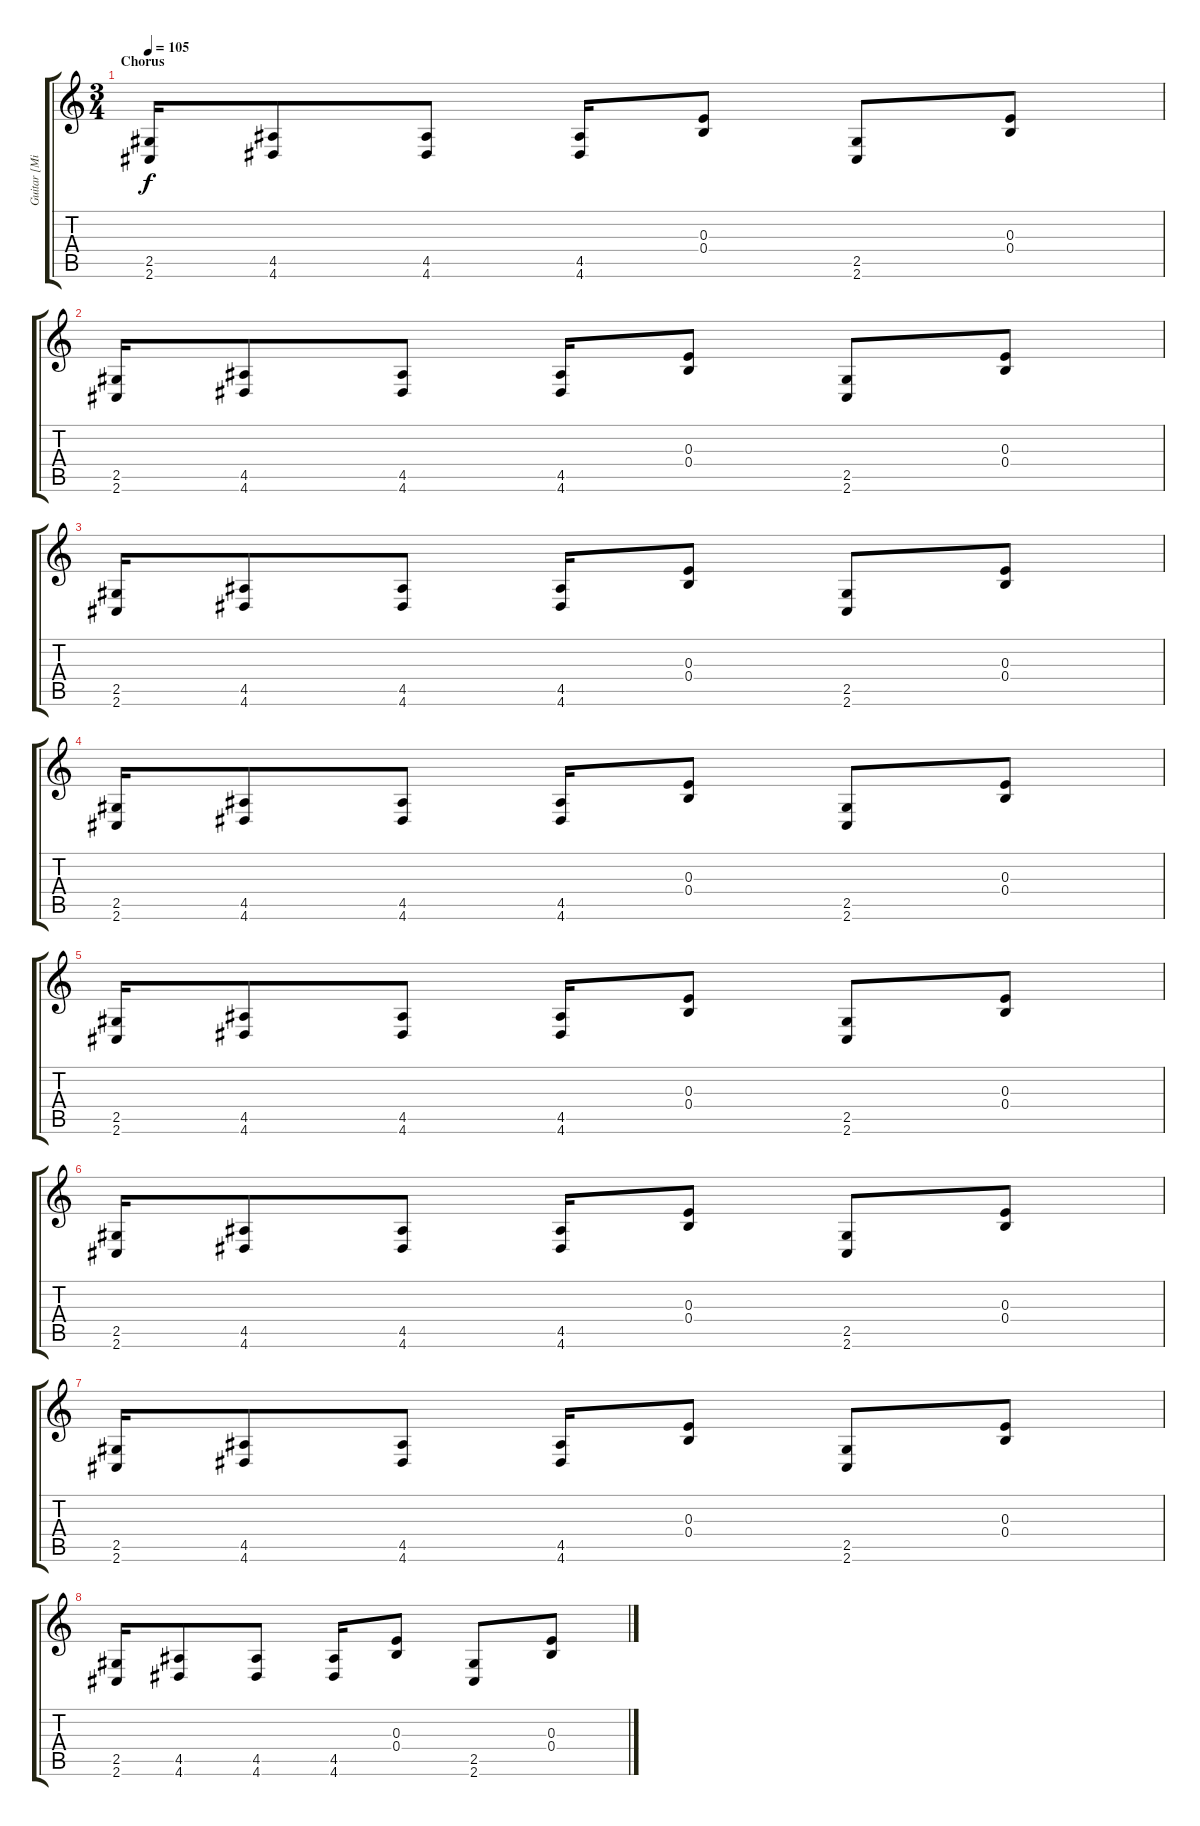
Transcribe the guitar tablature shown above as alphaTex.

\track ("Guitar [Mike Smith]" "Guitar [Mi") {instrument distortionguitar}
\staff {score tabs}
\tuning (Db4 Ab3 E3 B2 Gb2 B1) {hide}
\ts (3 4)
\section ("" "Chorus")
\tempo 105
\clef g2
\ks c
(2.5 2.6).16{dy f} (4.5 4.6).8 (4.5 4.6).8 (4.5 4.6).16 (0.3 0.4).8 (2.5 2.6).8 (0.3 0.4).8 |
(2.5 2.6).16 (4.5 4.6).8 (4.5 4.6).8 (4.5 4.6).16 (0.3 0.4).8 (2.5 2.6).8 (0.3 0.4).8 |
(2.5 2.6).16 (4.5 4.6).8 (4.5 4.6).8 (4.5 4.6).16 (0.3 0.4).8 (2.5 2.6).8 (0.3 0.4).8 |
(2.5 2.6).16 (4.5 4.6).8 (4.5 4.6).8 (4.5 4.6).16 (0.3 0.4).8 (2.5 2.6).8 (0.3 0.4).8 |
(2.5 2.6).16 (4.5 4.6).8 (4.5 4.6).8 (4.5 4.6).16 (0.3 0.4).8 (2.5 2.6).8 (0.3 0.4).8 |
(2.5 2.6).16 (4.5 4.6).8 (4.5 4.6).8 (4.5 4.6).16 (0.3 0.4).8 (2.5 2.6).8 (0.3 0.4).8 |
(2.5 2.6).16 (4.5 4.6).8 (4.5 4.6).8 (4.5 4.6).16 (0.3 0.4).8 (2.5 2.6).8 (0.3 0.4).8 |
(2.5 2.6).16 (4.5 4.6).8 (4.5 4.6).8 (4.5 4.6).16 (0.3 0.4).8 (2.5 2.6).8 (0.3 0.4).8
